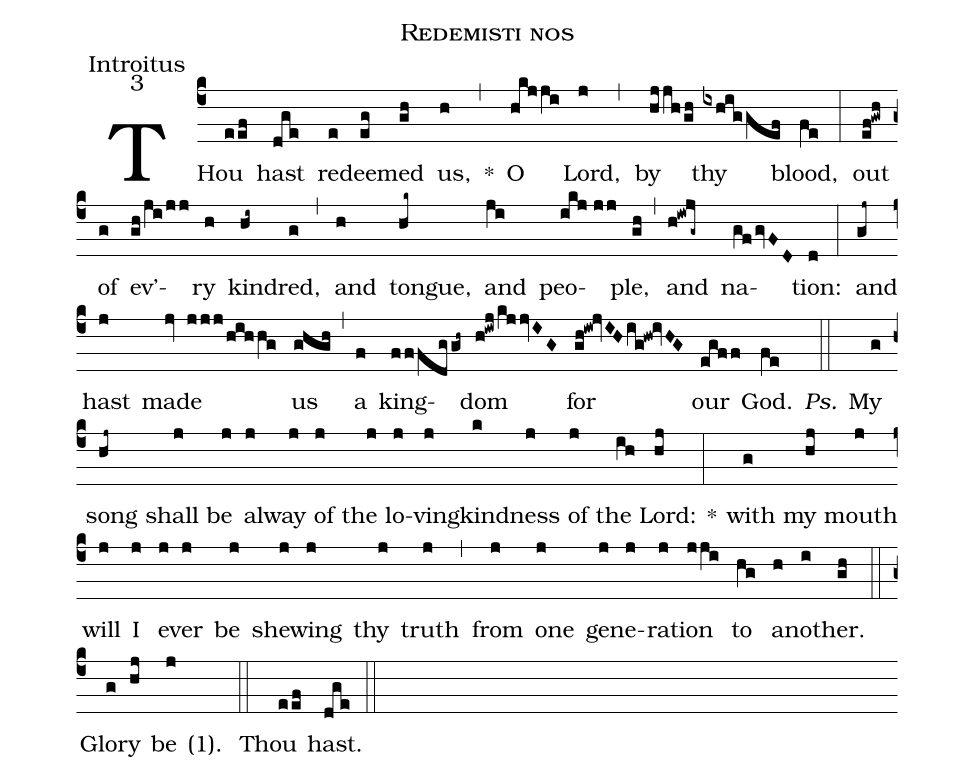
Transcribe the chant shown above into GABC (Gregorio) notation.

name:Redemisti nos;
office-part:Introitus;
mode:3;
%%
(c4) THou(eef) hast(dge) re(e)dee(eg)med(gh) us,(h) *(,) O(hkjji) Lord,(j) (,) by(hjjh/gh) thy(ixhiggef) blood,(fe) (:) out(ef!gwh) of(g) ev'(gh/ji/jj)ry(h) kin(hi~)dred,(g) (,) and(h) tongue,(hk~) and(ji) peo(ikj//jj)ple,(gh) (,) and(h!iwjg~) na(gf/gvFD)tion:(d) (:) and(gj~) hast(j) made(jv jjj/hihhg) us(ghgh) (,) a(f) king(fffdggh~)dom(h!iwj/kjjvIG) for(gh!iw!jvIH/ig!hw!ivHG) our(egff) God.(fe) <i>Ps.</i>(::) My(g) song(hj~) shall(j) be(j) al(j)way(j) of(j) the(j) lo(j)ving(j)kind(k)ness(j) of(j) the(ih) Lord:(hj) *(:) with(g) my(hj) mouth(j) will(j) I(j) e(j)ver(j) be(j) shew(j)ing(j) thy(j) truth(j) (,) from(j) one(j) ge(j)ne(j)ra(j)tion(jji) to(hg) a(h)no(i)ther.(gh) (::) Glo(g)ry(hj) be(j) <v>(</v>1<v>)</v>.() (::) Thou(eef) hast.(dge) (::)
